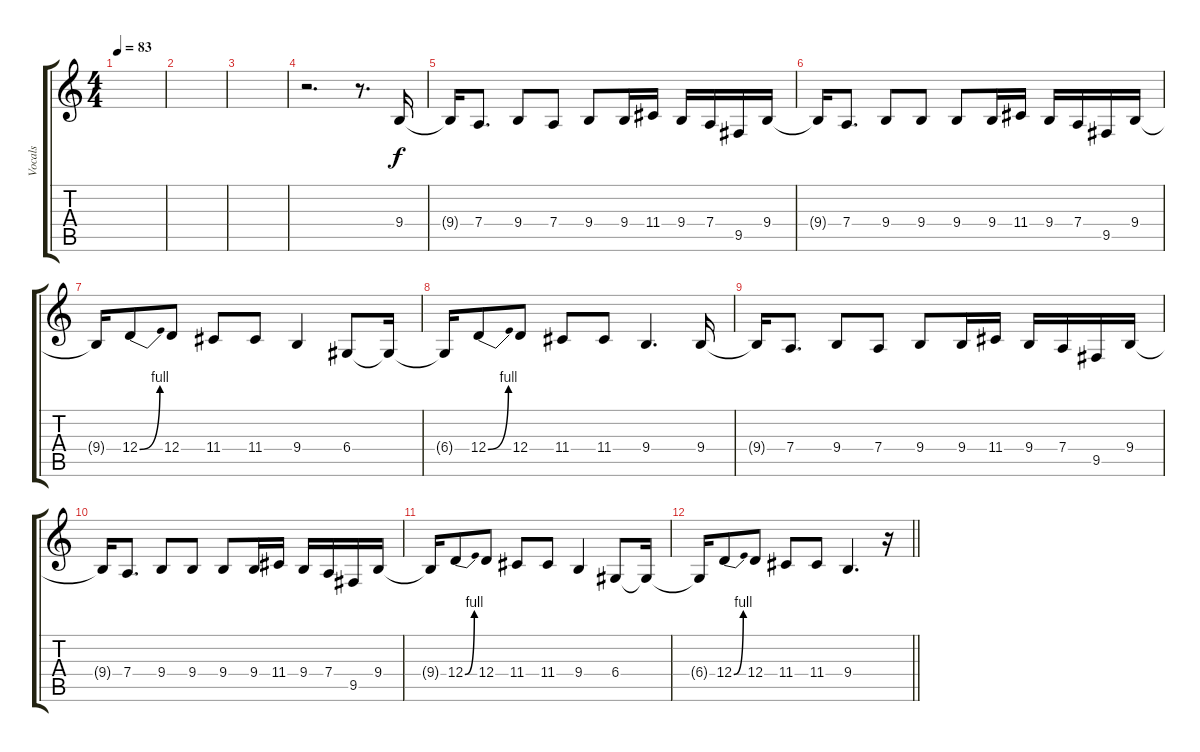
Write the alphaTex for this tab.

\track ("Vocals" "Vocals") {instrument tenorsax}
\staff {score tabs}
\tuning (E4 B3 G3 D3 A2 E2) {hide}
\ts (4 4)
\tempo 83
\clef g2
\ks c
|
|
|
r.2{d} r.8{d} 9.4.16 |
9.4{t}.16 7.4.8{d} 9.4.8 7.4.8 9.4.8 9.4.16 11.4.16 9.4.16 7.4.16 9.5.16 9.4.16 |
9.4{t}.16 7.4.8{d} 9.4.8 9.4.8 9.4.8 9.4.16 11.4.16 9.4.16 7.4.16 9.5.16 9.4.16 |
9.4{t}.16 12.4{be (bend 0 0 60 4)}.8 12.4.8 11.4.8 11.4.8 9.4.4 6.4.8 6.4{t}.16 |
6.4{t}.16 12.4{be (bend 0 0 60 4)}.8 12.4.8 11.4.8 11.4.8 9.4.4{d} 9.4.16 |
9.4{t}.16 7.4.8{d} 9.4.8 7.4.8 9.4.8 9.4.16 11.4.16 9.4.16 7.4.16 9.5.16 9.4.16 |
9.4{t}.16 7.4.8{d} 9.4.8 9.4.8 9.4.8 9.4.16 11.4.16 9.4.16 7.4.16 9.5.16 9.4.16 |
9.4{t}.16 12.4{be (bend 0 0 60 4)}.8 12.4.8 11.4.8 11.4.8 9.4.4 6.4.8 6.4{t}.16 |
\barLineRight lightlight
6.4{t}.16 12.4{be (bend 0 0 60 4)}.8 12.4.8 11.4.8 11.4.8 9.4.4{d} r.16
